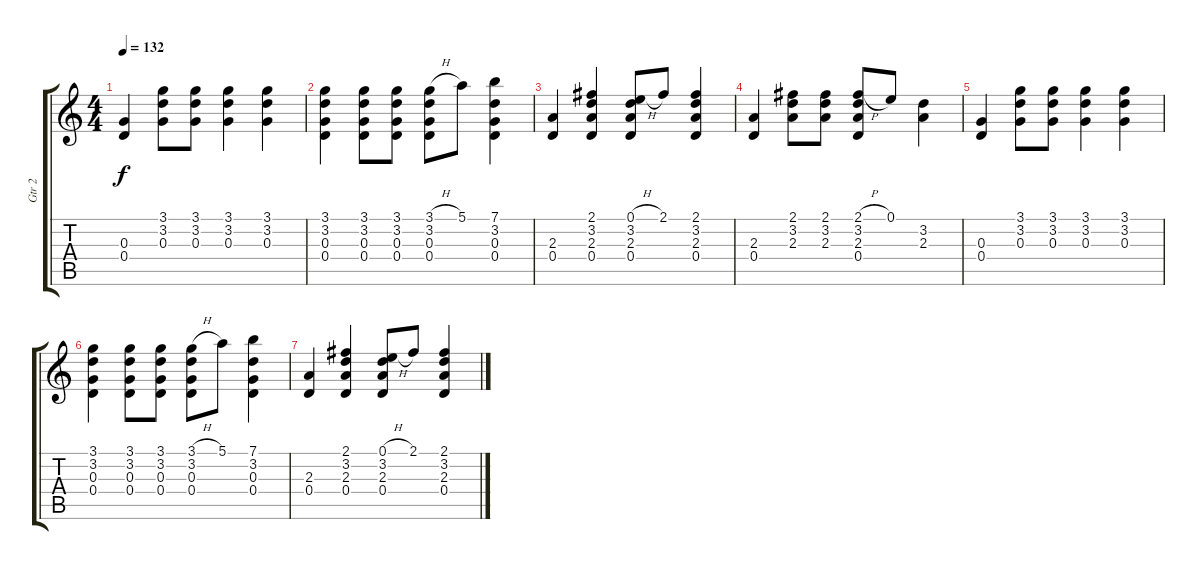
\track ("Gtr 2" "Gtr 2") {instrument acousticguitarnylon}
\staff {score tabs}
\tuning (E4 B3 G3 D3 A2 E2) {hide}
\ts (4 4)
\tempo 132
\clef g2
\ks c
(0.3 0.4).4{dy f} (3.1 3.2 0.3).8 (3.1 3.2 0.3).8 (3.1 3.2 0.3).4 (3.1 3.2 0.3).4 |
(3.1 3.2 0.3 0.4).4 (3.1 3.2 0.3 0.4).8 (3.1 3.2 0.3 0.4).8 (3.1{h} 3.2 0.3 0.4).8 5.1.8 (7.1 3.2 0.3 0.4).4 |
(2.3 0.4).4 (2.1 3.2 2.3 0.4).4 (0.1{h} 3.2 2.3 0.4).8 2.1.8 (2.1 3.2 2.3 0.4).4 |
(2.3 0.4).4 (2.1 3.2 2.3).8 (2.1 3.2 2.3).8 (2.1{h} 3.2 2.3 0.4).8 0.1.8 (3.2 2.3).4 |
(0.3 0.4).4 (3.1 3.2 0.3).8 (3.1 3.2 0.3).8 (3.1 3.2 0.3).4 (3.1 3.2 0.3).4 |
(3.1 3.2 0.3 0.4).4 (3.1 3.2 0.3 0.4).8 (3.1 3.2 0.3 0.4).8 (3.1{h} 3.2 0.3 0.4).8 5.1.8 (7.1 3.2 0.3 0.4).4 |
(2.3 0.4).4 (2.1 3.2 2.3 0.4).4 (0.1{h} 3.2 2.3 0.4).8 2.1.8 (2.1 3.2 2.3 0.4).4
